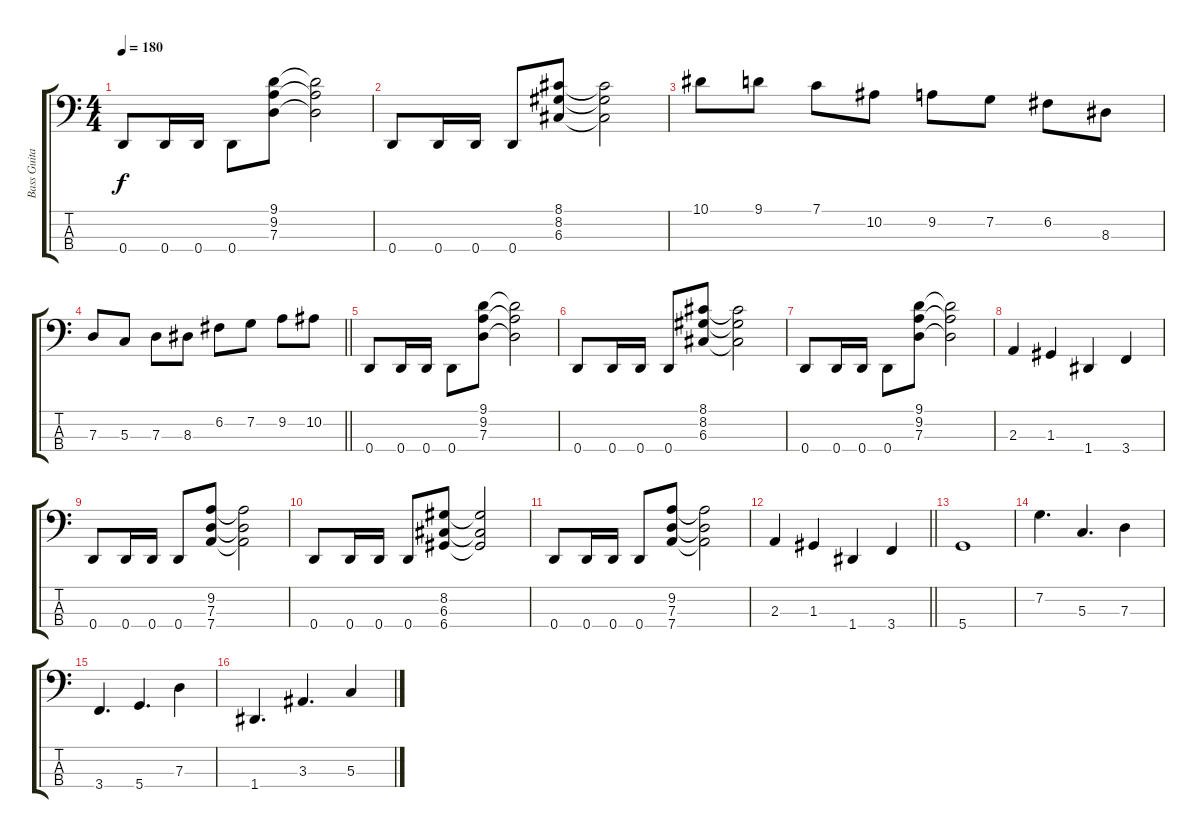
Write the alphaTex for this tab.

\track ("Bass Guitar" "Bass Guita") {instrument electricbassfinger}
\staff {score tabs}
\tuning (F2 C2 G1 D1) {hide}
\ts (4 4)
\tempo 180
\clef f4
\ks c
0.4.8{dy f} 0.4.16 0.4.16 0.4.8 (9.1 9.2 7.3).8 (9.1{t} 9.2{t} 7.3{t}).2 |
0.4.8 0.4.16 0.4.16 0.4.8 (8.1 8.2 6.3).8 (8.1{t} 8.2{t} 6.3{t}).2 |
10.1.8 9.1.8 7.1.8 10.2.8 9.2.8 7.2.8 6.2.8 8.3.8 |
\barLineRight lightlight
7.3.8 5.3.8 7.3.8 8.3.8 6.2.8 7.2.8 9.2.8 10.2.8 |
0.4.8 0.4.16 0.4.16 0.4.8 (9.1 9.2 7.3).8 (9.1{t} 9.2{t} 7.3{t}).2 |
0.4.8 0.4.16 0.4.16 0.4.8 (8.1 8.2 6.3).8 (8.1{t} 8.2{t} 6.3{t}).2 |
0.4.8 0.4.16 0.4.16 0.4.8 (9.1 9.2 7.3).8 (9.1{t} 9.2{t} 7.3{t}).2 |
2.3.4 1.3.4 1.4.4 3.4.4 |
0.4.8 0.4.16 0.4.16 0.4.8 (9.2 7.3 7.4).8 (9.2{t} 7.3{t} 7.4{t}).2 |
0.4.8 0.4.16 0.4.16 0.4.8 (8.2 6.3 6.4).8 (8.2{t} 6.3{t} 6.4{t}).2 |
0.4.8 0.4.16 0.4.16 0.4.8 (9.2 7.3 7.4).8 (9.2{t} 7.3{t} 7.4{t}).2 |
\barLineRight lightlight
2.3.4 1.3.4 1.4.4 3.4.4 |
5.4.1 |
7.2.4{d} 5.3.4{d} 7.3.4 |
3.4.4{d} 5.4.4{d} 7.3.4 |
1.4.4{d} 3.3.4{d} 5.3.4
